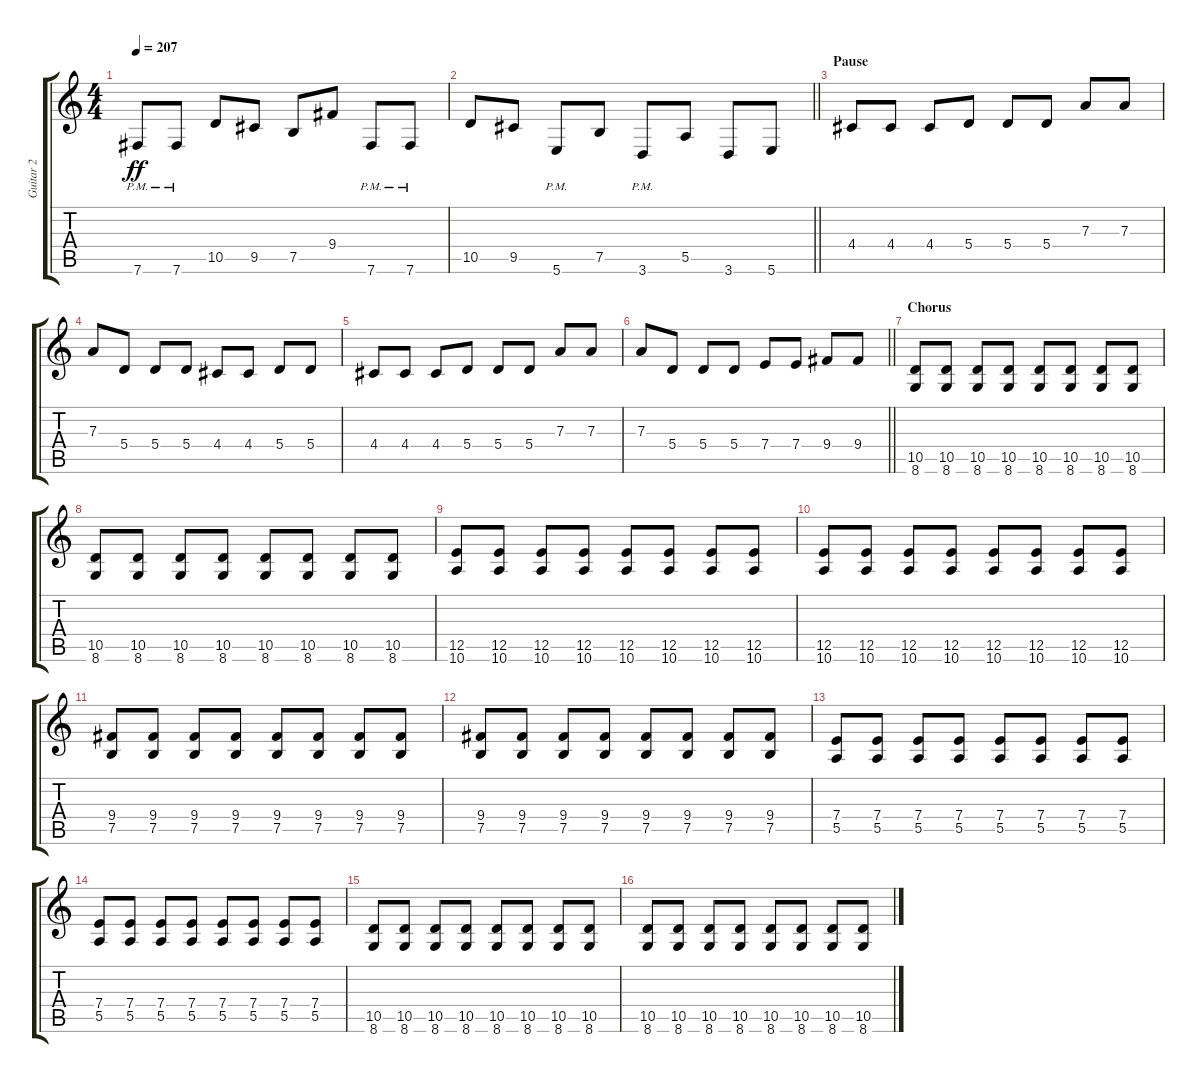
\track ("Guitar 2" "Guitar 2") {instrument distortionguitar}
\staff {score tabs}
\tuning (B3 Gb3 D3 A2 E2 B1) {hide}
\ts (4 4)
\tempo 207
\clef g2
\ks c
7.6{pm}.8{dy ff} 7.6{pm}.8 10.5.8 9.5.8 7.5.8 9.4.8 7.6{pm}.8 7.6{pm}.8 |
\barLineRight lightlight
10.5.8 9.5.8 5.6{pm}.8 7.5.8 3.6{pm}.8 5.5.8 3.6.8 5.6.8 |
\section ("" "Pause")
4.4.8{volume 0} 4.4.8{volume 14} 4.4.8 5.4.8 5.4.8 5.4.8 7.3.8 7.3.8 |
7.3.8 5.4.8 5.4.8 5.4.8 4.4.8 4.4.8 5.4.8 5.4.8 |
4.4.8 4.4.8 4.4.8 5.4.8 5.4.8 5.4.8 7.3.8 7.3.8 |
\barLineRight lightlight
7.3.8 5.4.8 5.4.8 5.4.8 7.4.8 7.4.8 9.4.8 9.4.8 |
\section ("" "Chorus")
(10.5 8.6).8 (10.5 8.6).8 (10.5 8.6).8 (10.5 8.6).8 (10.5 8.6).8 (10.5 8.6).8 (10.5 8.6).8 (10.5 8.6).8 |
(10.5 8.6).8 (10.5 8.6).8 (10.5 8.6).8 (10.5 8.6).8 (10.5 8.6).8 (10.5 8.6).8 (10.5 8.6).8 (10.5 8.6).8 |
(12.5 10.6).8 (12.5 10.6).8 (12.5 10.6).8 (12.5 10.6).8 (12.5 10.6).8 (12.5 10.6).8 (12.5 10.6).8 (12.5 10.6).8 |
(12.5 10.6).8 (12.5 10.6).8 (12.5 10.6).8 (12.5 10.6).8 (12.5 10.6).8 (12.5 10.6).8 (12.5 10.6).8 (12.5 10.6).8 |
(9.4 7.5).8 (9.4 7.5).8 (9.4 7.5).8 (9.4 7.5).8 (9.4 7.5).8 (9.4 7.5).8 (9.4 7.5).8 (9.4 7.5).8 |
(9.4 7.5).8 (9.4 7.5).8 (9.4 7.5).8 (9.4 7.5).8 (9.4 7.5).8 (9.4 7.5).8 (9.4 7.5).8 (9.4 7.5).8 |
(7.4 5.5).8 (7.4 5.5).8 (7.4 5.5).8 (7.4 5.5).8 (7.4 5.5).8 (7.4 5.5).8 (7.4 5.5).8 (7.4 5.5).8 |
(7.4 5.5).8 (7.4 5.5).8 (7.4 5.5).8 (7.4 5.5).8 (7.4 5.5).8 (7.4 5.5).8 (7.4 5.5).8 (7.4 5.5).8 |
(10.5 8.6).8 (10.5 8.6).8 (10.5 8.6).8 (10.5 8.6).8 (10.5 8.6).8 (10.5 8.6).8 (10.5 8.6).8 (10.5 8.6).8 |
(10.5 8.6).8 (10.5 8.6).8 (10.5 8.6).8 (10.5 8.6).8 (10.5 8.6).8 (10.5 8.6).8 (10.5 8.6).8 (10.5 8.6).8
